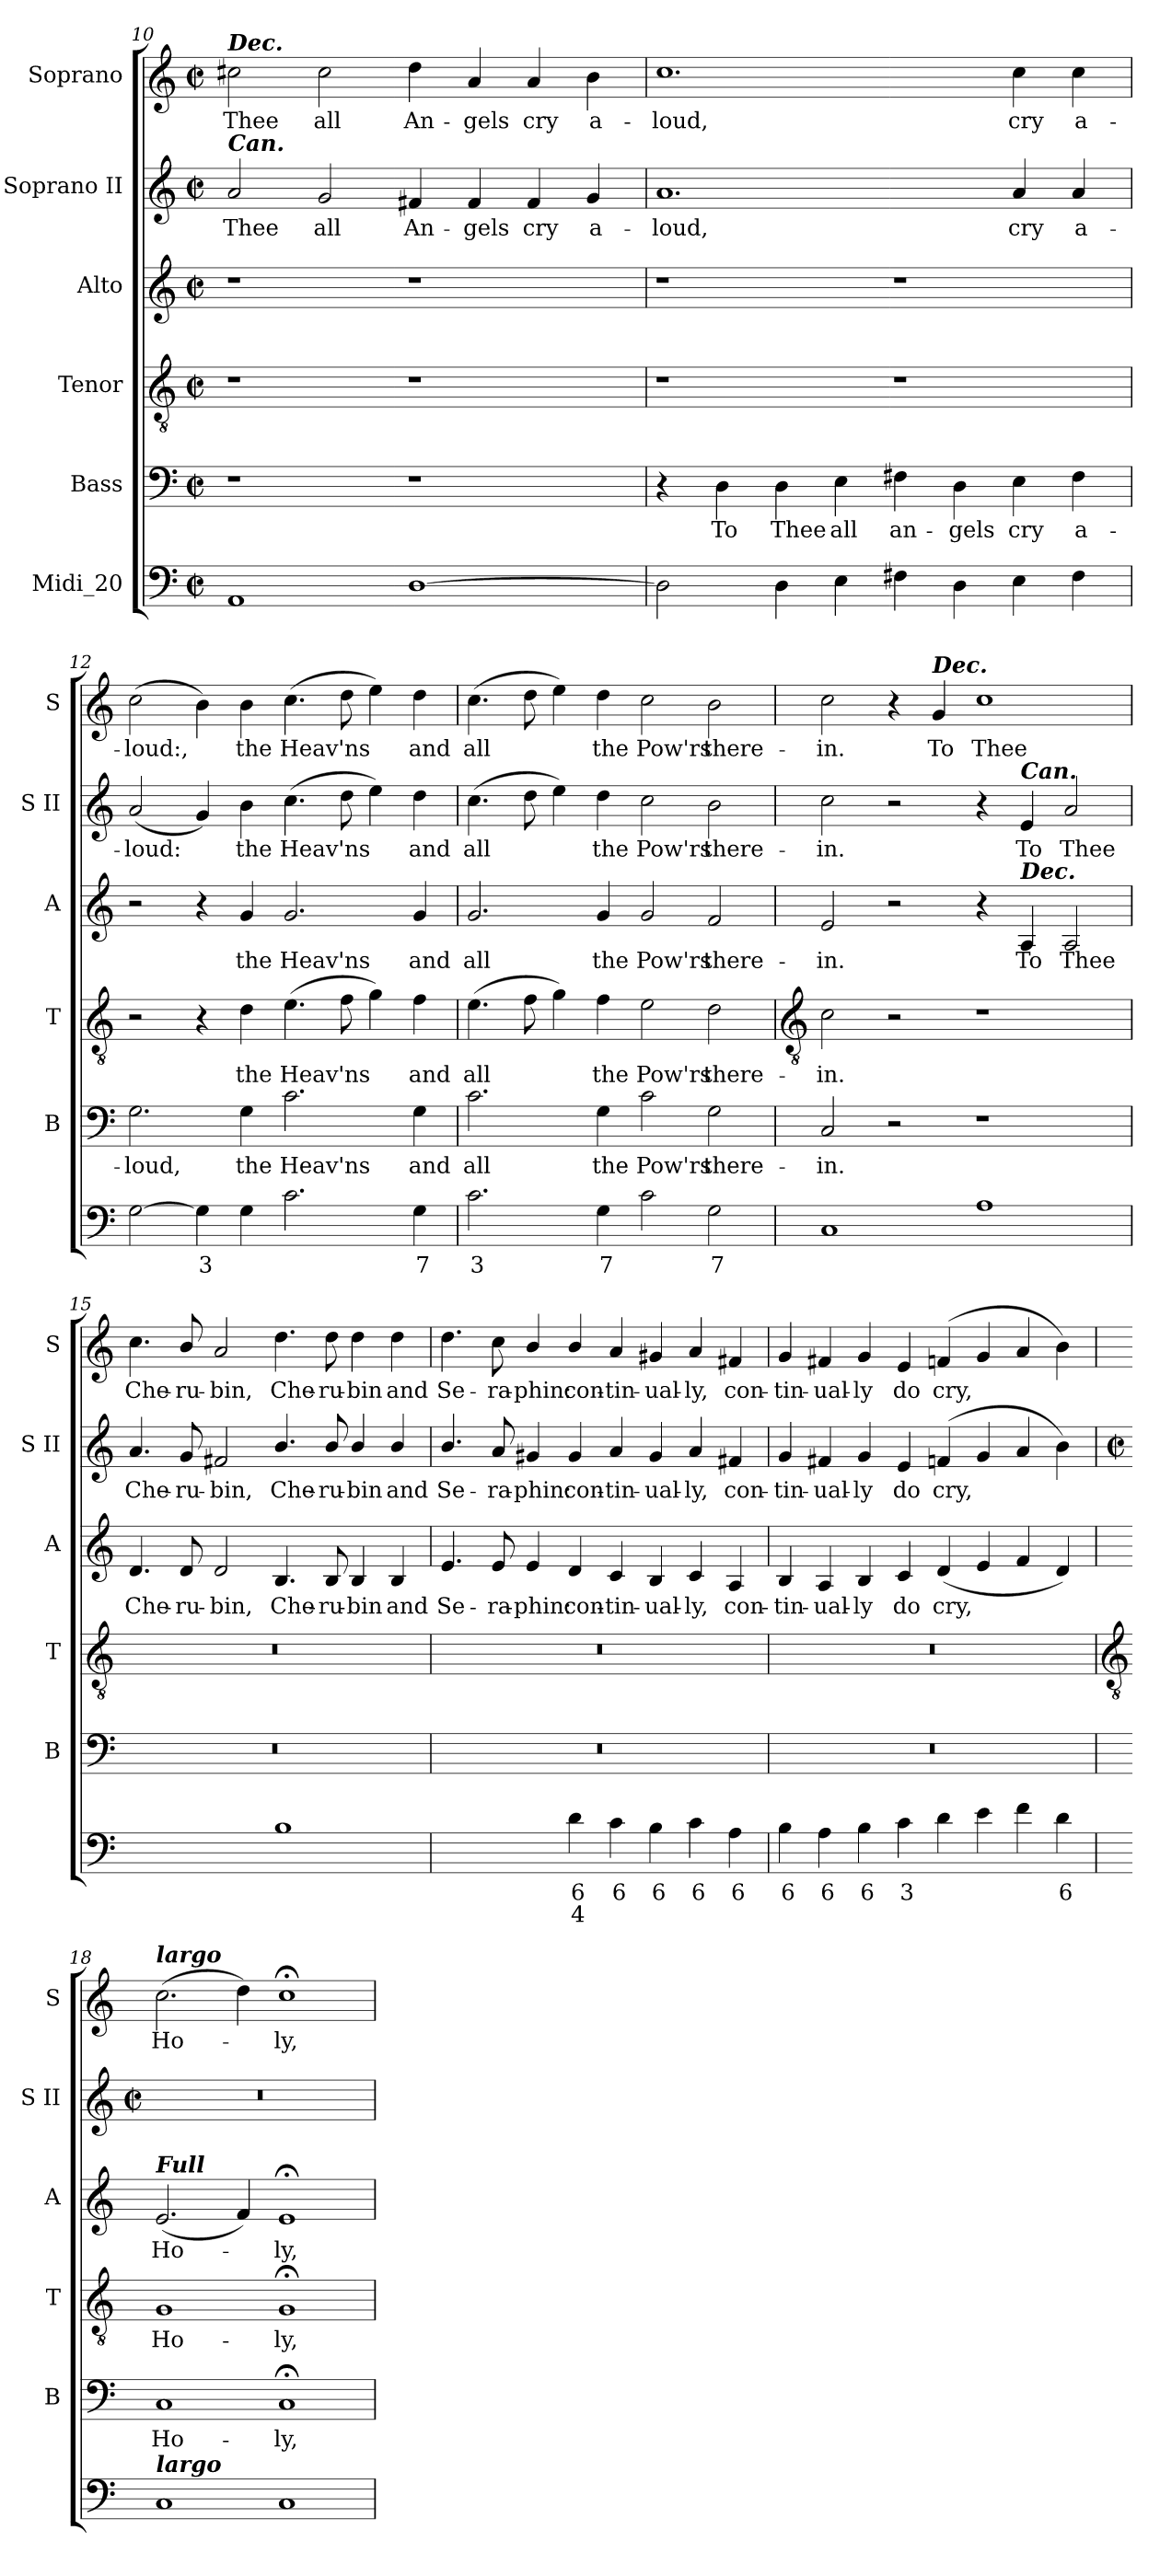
**kern	**text	**text	**kern	**text	**kern	**text	**kern	**text	**kern	**text	**kern	**text
*part6	*part6	*part6	*part5	*part5	*part4	*part4	*part3	*part3	*part2	*part2	*part1	*part1
*staff6	*staff6	*staff6	*staff5	*staff5	*staff4	*staff4	*staff3	*staff3	*staff2	*staff2	*staff1	*staff1
*I"Midi_20	*	*	*I"Bass	*	*I"Tenor	*	*I"Alto	*	*I"Soprano II	*	*I"Soprano	*
*	*	*	*I'B	*	*I'T	*	*I'A	*	*I'S II	*	*I'S	*
!!LO:LB:g=z
*clefF4	*	*	*clefF4	*	*clefGv2	*	*clefG2	*	*clefG2	*	*clefG2	*
*k[]	*	*	*k[]	*	*k[]	*	*k[]	*	*k[]	*	*k[]	*
*C:	*	*	*C:	*	*C:	*	*C:	*	*C:	*	*C:	*
*M4/2	*	*	*M4/2	*	*M4/2	*	*M4/2	*	*M4/2	*	*M4/2	*
*met(c|)	*	*	*met(c|)	*	*met(c|)	*	*met(c|)	*	*met(c|)	*	*met(c|)	*
=10	=10	=10	=10	=10	=10	=10	=10	=10	=10	=10	=10	=10
!	!	!	!	!	!	!	!	!	!	!	!LO:TX:a:Bi:t=Dec.	!
!	!	!	!	!	!	!	!	!	!LO:TX:a:Bi:t=Can.	!	!	!
!	!	!	!	!	!	!	!	!	!	!LO:LY:b	!	!LO:LY:b
1AA	.	.	1r	.	1r	.	1r	.	2a	Thee	2cc#X	Thee
!	!	!	!	!	!	!	!	!	!	!LO:LY:b	!	!LO:LY:b
.	.	.	.	.	.	.	.	.	2g	all	2cc#	all
!	!	!	!	!	!	!	!	!	!	!LO:LY:b	!	!LO:LY:b
[1D	.	.	1r	.	1r	.	1r	.	4f#X	An-	4dd	An-
!	!	!	!	!	!	!	!	!	!	!LO:LY:b	!	!LO:LY:b
.	.	.	.	.	.	.	.	.	4f#	-gels	4a	-gels
!	!	!	!	!	!	!	!	!	!	!LO:LY:b	!	!LO:LY:b
.	.	.	.	.	.	.	.	.	4f#	cry	4a	cry
!	!	!	!	!	!	!	!	!	!	!LO:LY:b	!	!LO:LY:b
.	.	.	.	.	.	.	.	.	4g	a-	4b	a-
=11	=11	=11	=11	=11	=11	=11	=11	=11	=11	=11	=11	=11
!	!	!	!	!	!	!	!	!	!	!LO:LY:b	!	!LO:LY:b
2D]	.	.	4r	.	1r	.	1r	.	1.a	-loud,	1.cc	-loud,
!	!	!	!	!LO:LY:b	!	!	!	!	!	!	!	!
.	.	.	4D	To	.	.	.	.	.	.	.	.
!	!	!	!	!LO:LY:b	!	!	!	!	!	!	!	!
4D	.	.	4D	Thee	.	.	.	.	.	.	.	.
!	!	!	!	!LO:LY:b	!	!	!	!	!	!	!	!
4E	.	.	4E	all	.	.	.	.	.	.	.	.
!	!	!	!	!LO:LY:b	!	!	!	!	!	!	!	!
4F#X	.	.	4F#X	an-	1r	.	1r	.	.	.	.	.
!	!	!	!	!LO:LY:b	!	!	!	!	!	!	!	!
4D	.	.	4D	-gels	.	.	.	.	.	.	.	.
!	!	!	!	!LO:LY:b	!	!	!	!	!	!LO:LY:b	!	!LO:LY:b
4E	.	.	4E	cry	.	.	.	.	4a	cry	4cc	cry
!	!	!	!	!LO:LY:b	!	!	!	!	!	!LO:LY:b	!	!LO:LY:b
4F#	.	.	4F#	a-	.	.	.	.	4a	a-	4cc	a-
=12	=12	=12	=12	=12	=12	=12	=12	=12	=12	=12	=12	=12
!	!	!	!	!LO:LY:b	!	!	!	!	!	!LO:LY:b	!	!LO:LY:b
[2G	.	.	2.G	-loud,	2r	.	2r	.	(<2a	-loud:	(>2cc	-loud:,
!	!LO:LY:b	!	!	!	!	!	!	!	!	!	!	!
4G]	3	.	.	.	4r	.	4r	.	4g)	.	4b)	.
!	!	!	!	!LO:LY:b	!	!LO:LY:b	!	!LO:LY:b	!	!LO:LY:b	!	!LO:LY:b
4G	.	.	4G	the	4d	the	4g	the	4b	the	4b	the
!	!	!	!	!LO:LY:b	!	!LO:LY:b	!	!LO:LY:b	!	!LO:LY:b	!	!LO:LY:b
2.c	.	.	2.c	Heav'ns	(>4.e	Heav'ns	2.g	Heav'ns	(>4.cc	Heav'ns	(>4.cc	Heav'ns
.	.	.	.	.	8f	.	.	.	8dd	.	8dd	.
.	.	.	.	.	4g)	.	.	.	4ee)	.	4ee)	.
!	!LO:LY:b	!	!	!LO:LY:b	!	!LO:LY:b	!	!LO:LY:b	!	!LO:LY:b	!	!LO:LY:b
4G	7	.	4G	and	4f	and	4g	and	4dd	and	4dd	and
=13	=13	=13	=13	=13	=13	=13	=13	=13	=13	=13	=13	=13
!	!LO:LY:b	!	!	!LO:LY:b	!	!LO:LY:b	!	!LO:LY:b	!	!LO:LY:b	!	!LO:LY:b
2.c	3	.	2.c	all	(>4.e	all	2.g	all	(>4.cc	all	(>4.cc	all
.	.	.	.	.	8f	.	.	.	8dd	.	8dd	.
.	.	.	.	.	4g)	.	.	.	4ee)	.	4ee)	.
!	!LO:LY:b	!	!	!LO:LY:b	!	!LO:LY:b	!	!LO:LY:b	!	!LO:LY:b	!	!LO:LY:b
4G	7	.	4G	the	4f	the	4g	the	4dd	the	4dd	the
!	!	!	!	!LO:LY:b	!	!LO:LY:b	!	!LO:LY:b	!	!LO:LY:b	!	!LO:LY:b
2c	.	.	2c	Pow'rs	2e	Pow'rs	2g	Pow'rs	2cc	Pow'rs	2cc	Pow'rs
!	!LO:LY:b	!	!	!LO:LY:b	!	!LO:LY:b	!	!LO:LY:b	!	!LO:LY:b	!	!LO:LY:b
2G	7	.	2G	there-	2d	there-	2f	there-	2b	there-	2b	there-
!!LO:LB:g=z
=14	=14	=14	=14	=14	=14	=14	=14	=14	=14	=14	=14	=14
*	*	*	*	*	*clefGv2	*	*	*	*	*	*	*
!	!	!	!	!LO:LY:b	!	!LO:LY:b	!	!LO:LY:b	!	!LO:LY:b	!	!LO:LY:b
1C	.	.	2C	-in.	2c	-in.	2e	-in.	2cc	-in.	2cc	-in.
.	.	.	2r	.	2r	.	2r	.	2r	.	4r	.
!	!	!	!	!	!	!	!	!	!	!	!LO:TX:a:Bi:t=Dec.	!
!	!	!	!	!	!	!	!	!	!	!	!	!LO:LY:b
.	.	.	.	.	.	.	.	.	.	.	4g	To
!	!	!	!	!	!	!	!	!	!	!	!	!LO:LY:b
1A	.	.	1r	.	1r	.	4r	.	4r	.	1cc	Thee
!	!	!	!	!	!	!	!	!	!LO:TX:a:Bi:t=Can.	!	!	!
!	!	!	!	!	!	!	!LO:TX:a:Bi:t=Dec.	!	!	!	!	!
!	!	!	!	!	!	!	!	!LO:LY:b	!	!LO:LY:b	!	!
.	.	.	.	.	.	.	4A	To	4e	To	.	.
!	!	!	!	!	!	!	!	!LO:LY:b	!	!LO:LY:b	!	!
.	.	.	.	.	.	.	2A	Thee	2a	Thee	.	.
=15	=15	=15	=15	=15	=15	=15	=15	=15	=15	=15	=15	=15
!	!LO:LY:b	!	!	!	!	!	!	!LO:LY:b	!	!LO:LY:b	!	!LO:LY:b
[4.dyy	7	.	0r	.	0r	.	4.d	Che-	4.a	Che-	4.cc	Che-
!	!LO:LY:b	!LO:LY:b	!	!	!	!	!	!LO:LY:b	!	!LO:LY:b	!	!LO:LY:b
8dyy_	6	4	.	.	.	.	8d	-ru-	8g/	-ru-	8b/	-ru-
!	!LO:LY:b	!	!	!	!	!	!	!LO:LY:b	!	!LO:LY:b	!	!LO:LY:b
2dyy]	5	.	.	.	.	.	2d	-bin,	2f#X	-bin,	2a	-bin,
!	!	!	!	!	!	!	!	!LO:LY:b	!	!LO:LY:b	!	!LO:LY:b
1B	.	.	.	.	.	.	4.B	Che-	4.b/	Che-	4.dd	Che-
!	!	!	!	!	!	!	!	!LO:LY:b	!	!LO:LY:b	!	!LO:LY:b
.	.	.	.	.	.	.	8B	-ru-	8b/	-ru-	8dd	-ru-
!	!	!	!	!	!	!	!	!LO:LY:b	!	!LO:LY:b	!	!LO:LY:b
.	.	.	.	.	.	.	4B	-bin	4b/	-bin	4dd	-bin
!	!	!	!	!	!	!	!	!LO:LY:b	!	!LO:LY:b	!	!LO:LY:b
.	.	.	.	.	.	.	4B	and	4b/	and	4dd	and
=16	=16	=16	=16	=16	=16	=16	=16	=16	=16	=16	=16	=16
!	!LO:LY:b	!	!	!	!	!	!	!LO:LY:b	!	!LO:LY:b	!	!LO:LY:b
[4.eyy	7	.	0r	.	0r	.	4.e	Se-	4.b/	Se-	4.dd	Se-
!	!LO:LY:b	!LO:LY:b	!	!	!	!	!	!LO:LY:b	!	!LO:LY:b	!	!LO:LY:b
8eLyy_	6	4	.	.	.	.	8e	-ra-	8a	-ra-	8cc	-ra-
!	!	!	!	!	!	!	!	!LO:LY:b	!	!LO:LY:b	!	!LO:LY:b
4eyy]	.	.	.	.	.	.	4e	-phin:	4g#X/	-phin:	4b/	-phin:
!	!LO:LY:b	!LO:LY:b	!	!	!	!	!	!LO:LY:b	!	!LO:LY:b	!	!LO:LY:b
4d	6	4	.	.	.	.	4d	con-	4g#/	con-	4b/	con-
!	!LO:LY:b	!	!	!	!	!	!	!LO:LY:b	!	!LO:LY:b	!	!LO:LY:b
4c	6	.	.	.	.	.	4c	-tin-	4a	-tin-	4a	-tin-
!	!LO:LY:b	!	!	!	!	!	!	!LO:LY:b	!	!LO:LY:b	!	!LO:LY:b
4B	6	.	.	.	.	.	4B	-ual-	4g#	-ual-	4g#X	-ual-
!	!LO:LY:b	!	!	!	!	!	!	!LO:LY:b	!	!LO:LY:b	!	!LO:LY:b
4c	6	.	.	.	.	.	4c	-ly,	4a	-ly,	4a	-ly,
!	!LO:LY:b	!	!	!	!	!	!	!LO:LY:b	!	!LO:LY:b	!	!LO:LY:b
4A	6	.	.	.	.	.	4A	con-	4f#X	con-	4f#X	con-
=17	=17	=17	=17	=17	=17	=17	=17	=17	=17	=17	=17	=17
!	!LO:LY:b	!	!	!	!	!	!	!LO:LY:b	!	!LO:LY:b	!	!LO:LY:b
4B	6	.	0r	.	0r	.	4B	-tin-	4g	-tin-	4g	-tin-
!	!LO:LY:b	!	!	!	!	!	!	!LO:LY:b	!	!LO:LY:b	!	!LO:LY:b
4A	6	.	.	.	.	.	4A	-ual-	4f#X	-ual-	4f#X	-ual-
!	!LO:LY:b	!	!	!	!	!	!	!LO:LY:b	!	!LO:LY:b	!	!LO:LY:b
4B	6	.	.	.	.	.	4B	-ly	4g	-ly	4g	-ly
!	!LO:LY:b	!	!	!	!	!	!	!LO:LY:b	!	!LO:LY:b	!	!LO:LY:b
4c	3	.	.	.	.	.	4c	do	4e	do	4e	do
!	!	!	!	!	!	!	!	!LO:LY:b	!	!LO:LY:b	!	!LO:LY:b
4d	.	.	.	.	.	.	(<4d	cry,	(<4fn	cry,	(<4fn	cry,
4e	.	.	.	.	.	.	4e	.	4g	.	4g	.
4f	.	.	.	.	.	.	4f	.	4a	.	4a	.
!	!LO:LY:b	!	!	!	!	!	!	!	!	!	!	!
4d	6	.	.	.	.	.	4d)	.	4b)	.	4b)	.
!!LO:LB:g=z
=18	=18	=18	=18	=18	=18	=18	=18	=18	=18	=18	=18	=18
*	*	*	*	*	*clefGv2	*	*	*	*	*	*	*
*	*	*	*	*	*	*	*	*	*M4/2	*	*	*
*	*	*	*	*	*	*	*	*	*met(c|)	*	*	*
!	!	!	!	!	!	!	!	!	!	!	!LO:TX:a:Bi:t=largo	!
!	!	!	!	!	!	!	!LO:TX:a:Bi:t=Full	!	!	!	!	!
!LO:TX:a:Bi:t=largo	!	!	!	!	!	!	!	!	!	!	!	!
!	!	!	!	!LO:LY:b	!	!LO:LY:b	!	!LO:LY:b	!	!	!	!LO:LY:b
1C	.	.	1C	Ho-	1G	Ho-	(<2.e	Ho-	0r	.	(>2.cc	Ho-
.	.	.	.	.	.	.	4f)	.	.	.	4dd)	.
!	!	!	!	!LO:LY:b	!	!LO:LY:b	!	!LO:LY:b	!	!	!	!LO:LY:b
1C	.	.	1C;<	-ly,	1G;<	-ly,	1e;<	ly,	.	.	1cc;<	ly,
=	=	=	=	=	=	=	=	=	=	=	=	=
*-	*-	*-	*-	*-	*-	*-	*-	*-	*-	*-	*-	*-
